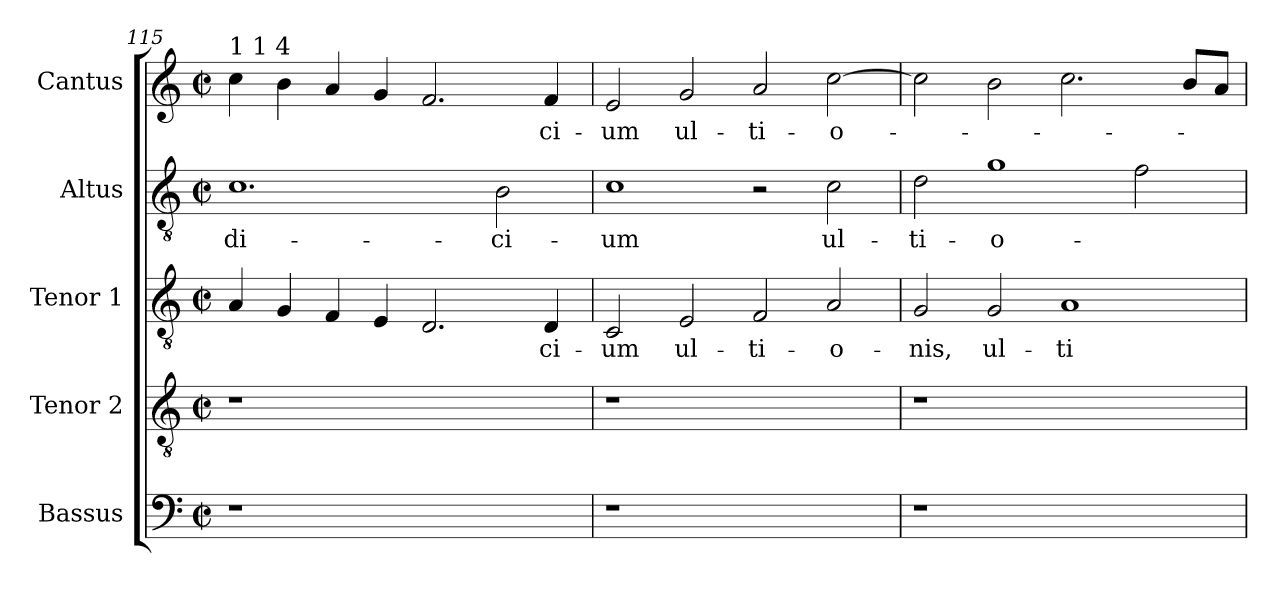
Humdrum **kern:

**kern	**kern	**kern	**text	**kern	**text	**kern	**text
*part5	*part4	*part3	*part3	*part2	*part2	*part1	*part1
*staff5	*staff4	*staff3	*staff3	*staff2	*staff2	*staff1	*staff1
*I"Bassus	*I"Tenor 2	*I"Tenor 1	*	*I"Altus	*	*I"Cantus	*
!!LO:LB:g=z
*clefF4	*clefGv2	*clefGv2	*	*clefGv2	*	*clefG2	*
*k[]	*k[]	*k[]	*	*k[]	*	*k[]	*
*C:	*C:	*C:	*	*C:	*	*C:	*
*M2/2	*M2/2	*M2/2	*	*M2/2	*	*M2/2	*
*met(c|)	*met(c|)	*met(c|)	*	*met(c|)	*	*met(c|)	*
=115	=115	=115	=115	=115	=115	=115	=115
!	!	!	!	!	!	!LO:TX:a:t=1 1 4	!
!	!	!	!	!	!LO:LY:b:cj	!	!
1r	1r	4A/	.	1.c	-di-	4cc\	.
.	.	4G/	.	.	.	4b\	.
.	.	4F/	.	.	.	4a/	.
.	.	4E/	.	.	.	4g/	.
1ryy	1ryy	2.D/	.	.	.	2.f/	.
!	!	!	!	!	!LO:LY:b:cj	!	!
.	.	.	.	2B\	-ci-	.	.
!	!	!	!LO:LY:b:cj	!	!	!	!LO:LY:b:cj
.	.	4D/	-ci-	.	.	4f/	-ci-
=116	=116	=116	=116	=116	=116	=116	=116
!	!	!	!LO:LY:b:cj	!	!LO:LY:b:cj	!	!LO:LY:b:cj
1r	1r	2C/	-um	1c	-um	2e/	-um
!	!	!	!LO:LY:b:cj	!	!	!	!LO:LY:b:cj
.	.	2E/	ul-	.	.	2g/	ul-
!	!	!	!LO:LY:b:cj	!	!	!	!LO:LY:b:cj
1ryy	1ryy	2F/	-ti-	2r	.	2a/	-ti-
!	!	!	!LO:LY:b:cj	!	!LO:LY:b:cj	!	!LO:LY:b:cj
.	.	2A/	-o-	2c\	ul-	[>2cc\	-o-
=117	=117	=117	=117	=117	=117	=117	=117
!	!	!	!LO:LY:b:cj	!	!LO:LY:b:cj	!	!
1r	1r	2G/	-nis,	2d\	-ti-	2cc\]	.
!	!	!	!LO:LY:b:cj	!	!LO:LY:b:rj	!	!
.	.	2G/	ul-	1g	-o-	2b\	.
!	!	!	!LO:LY:b:cj	!	!	!	!
1ryy	1ryy	1A	-ti-	.	.	2.cc\	.
.	.	.	.	2f\	.	.	.
.	.	.	.	.	.	8b/L	.
.	.	.	.	.	.	8a/J	.
=	=	=	=	=	=	=	=
*-	*-	*-	*-	*-	*-	*-	*-
